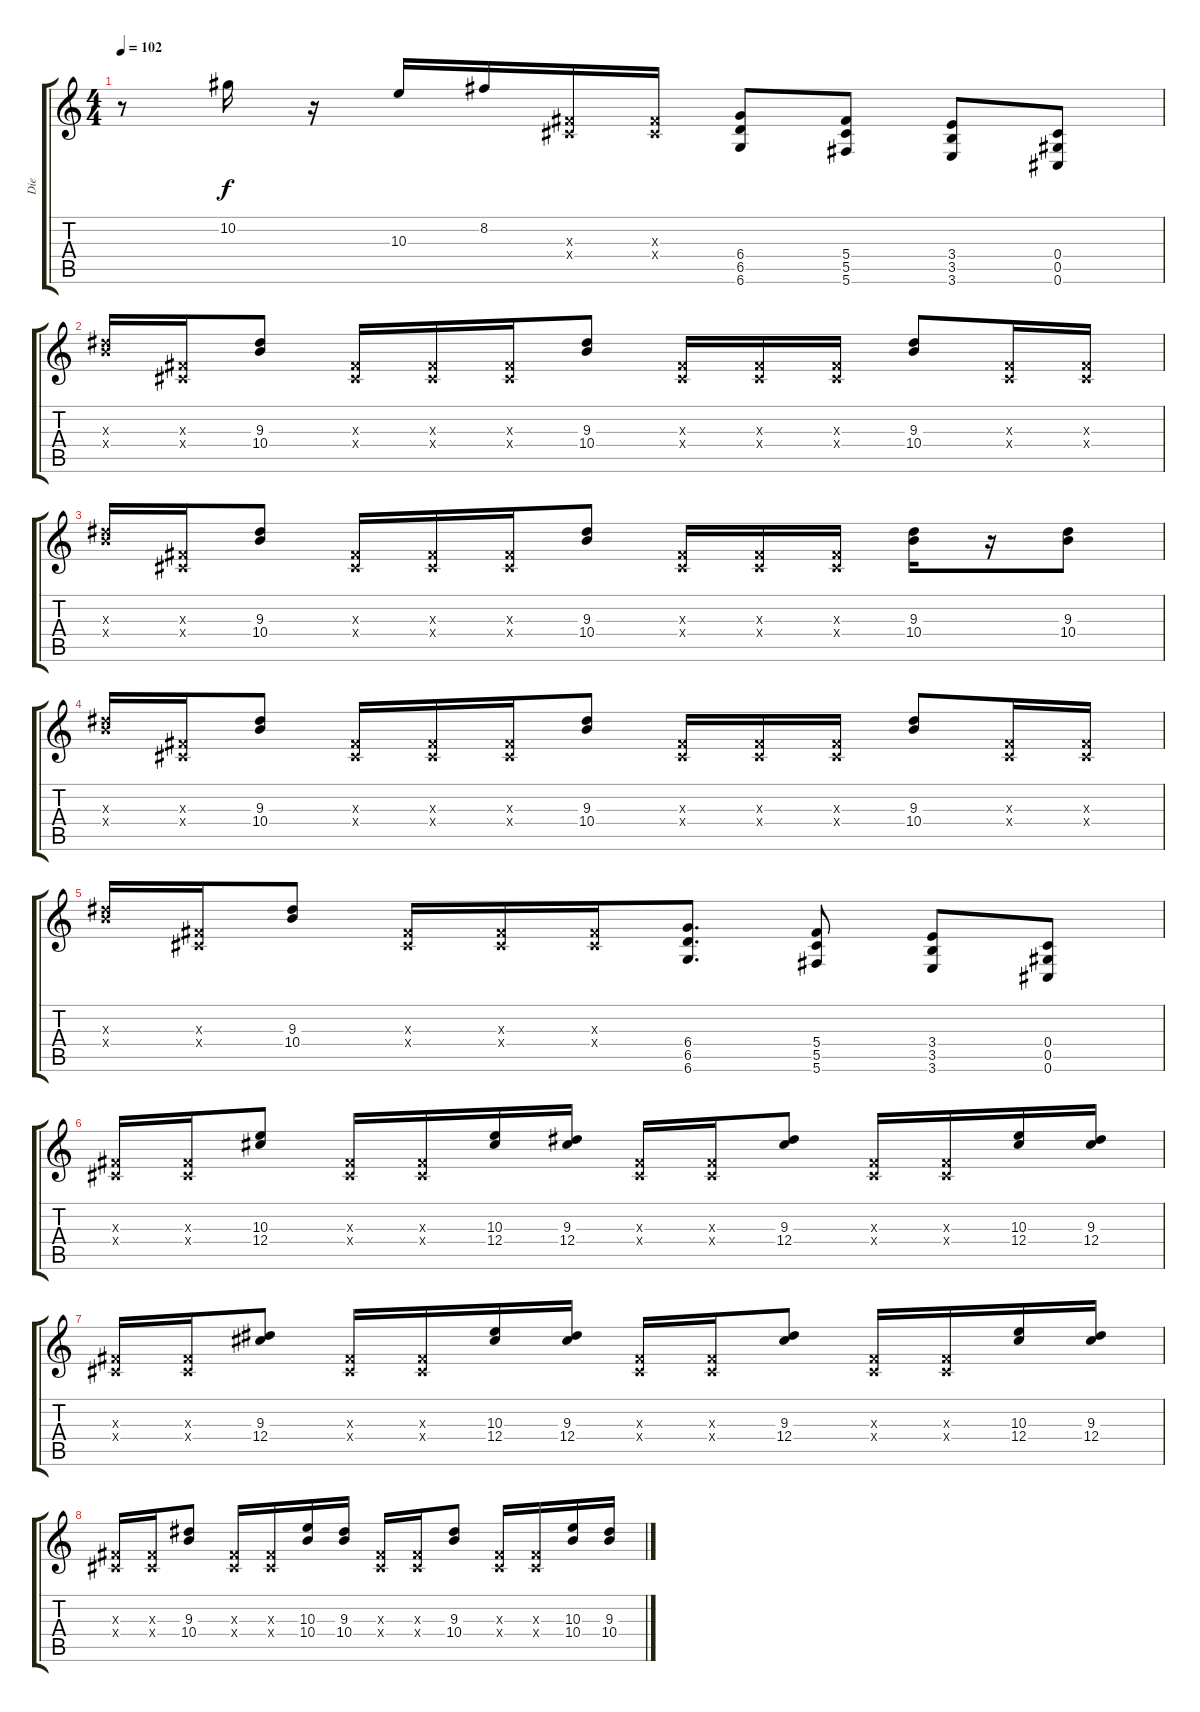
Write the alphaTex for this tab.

\track ("Die" "Die") {instrument distortionguitar}
\staff {score tabs}
\tuning (Eb4 Bb3 Gb3 Db3 Ab2 Db2) {hide}
\ts (4 4)
\tempo 102
\clef g2
\ks c
r.8{dy f} 10.2.16 r.16 10.3.16 8.2.16 (0.3{x} 0.4{x}).16 (0.3{x} 0.4{x}).16 (6.4 6.5 6.6).8 (5.4 5.5 5.6).8 (3.4 3.5 3.6).8 (0.4 0.5 0.6).8 |
(9.3{x} 10.4{x}).16 (0.3{x} 0.4{x}).16 (9.3 10.4).8 (0.3{x} 0.4{x}).16 (0.3{x} 0.4{x}).16 (0.3{x} 0.4{x}).16 (9.3 10.4).8 (0.3{x} 0.4{x}).16 (0.3{x} 0.4{x}).16 (0.3{x} 0.4{x}).16 (9.3 10.4).8 (0.3{x} 0.4{x}).16 (0.3{x} 0.4{x}).16 |
(9.3{x} 10.4{x}).16 (0.3{x} 0.4{x}).16 (9.3 10.4).8 (0.3{x} 0.4{x}).16 (0.3{x} 0.4{x}).16 (0.3{x} 0.4{x}).16 (9.3 10.4).8 (0.3{x} 0.4{x}).16 (0.3{x} 0.4{x}).16 (0.3{x} 0.4{x}).16 (9.3 10.4).16 r.16 (9.3 10.4).8 |
(9.3{x} 10.4{x}).16 (0.3{x} 0.4{x}).16 (9.3 10.4).8 (0.3{x} 0.4{x}).16 (0.3{x} 0.4{x}).16 (0.3{x} 0.4{x}).16 (9.3 10.4).8 (0.3{x} 0.4{x}).16 (0.3{x} 0.4{x}).16 (0.3{x} 0.4{x}).16 (9.3 10.4).8 (0.3{x} 0.4{x}).16 (0.3{x} 0.4{x}).16 |
(9.3{x} 10.4{x}).16 (0.3{x} 0.4{x}).16 (9.3 10.4).8 (0.3{x} 0.4{x}).16 (0.3{x} 0.4{x}).16 (0.3{x} 0.4{x}).16 (6.4 6.5 6.6).8{d} (5.4 5.5 5.6).8 (3.4 3.5 3.6).8 (0.4 0.5 0.6).8 |
(0.3{x} 0.4{x}).16 (0.3{x} 0.4{x}).16 (10.3 12.4).8 (0.3{x} 0.4{x}).16 (0.3{x} 0.4{x}).16 (10.3 12.4).16 (9.3 12.4).16 (0.3{x} 0.4{x}).16 (0.3{x} 0.4{x}).16 (9.3 12.4).8 (0.3{x} 0.4{x}).16 (0.3{x} 0.4{x}).16 (10.3 12.4).16 (9.3 12.4).16 |
(0.3{x} 0.4{x}).16 (0.3{x} 0.4{x}).16 (9.3 12.4).8 (0.3{x} 0.4{x}).16 (0.3{x} 0.4{x}).16 (10.3 12.4).16 (9.3 12.4).16 (0.3{x} 0.4{x}).16 (0.3{x} 0.4{x}).16 (9.3 12.4).8 (0.3{x} 0.4{x}).16 (0.3{x} 0.4{x}).16 (10.3 12.4).16 (9.3 12.4).16 |
(0.3{x} 0.4{x}).16 (0.3{x} 0.4{x}).16 (9.3 10.4).8 (0.3{x} 0.4{x}).16 (0.3{x} 0.4{x}).16 (10.3 10.4).16 (9.3 10.4).16 (0.3{x} 0.4{x}).16 (0.3{x} 0.4{x}).16 (9.3 10.4).8 (0.3{x} 0.4{x}).16 (0.3{x} 0.4{x}).16 (10.3 10.4).16 (9.3 10.4).16
